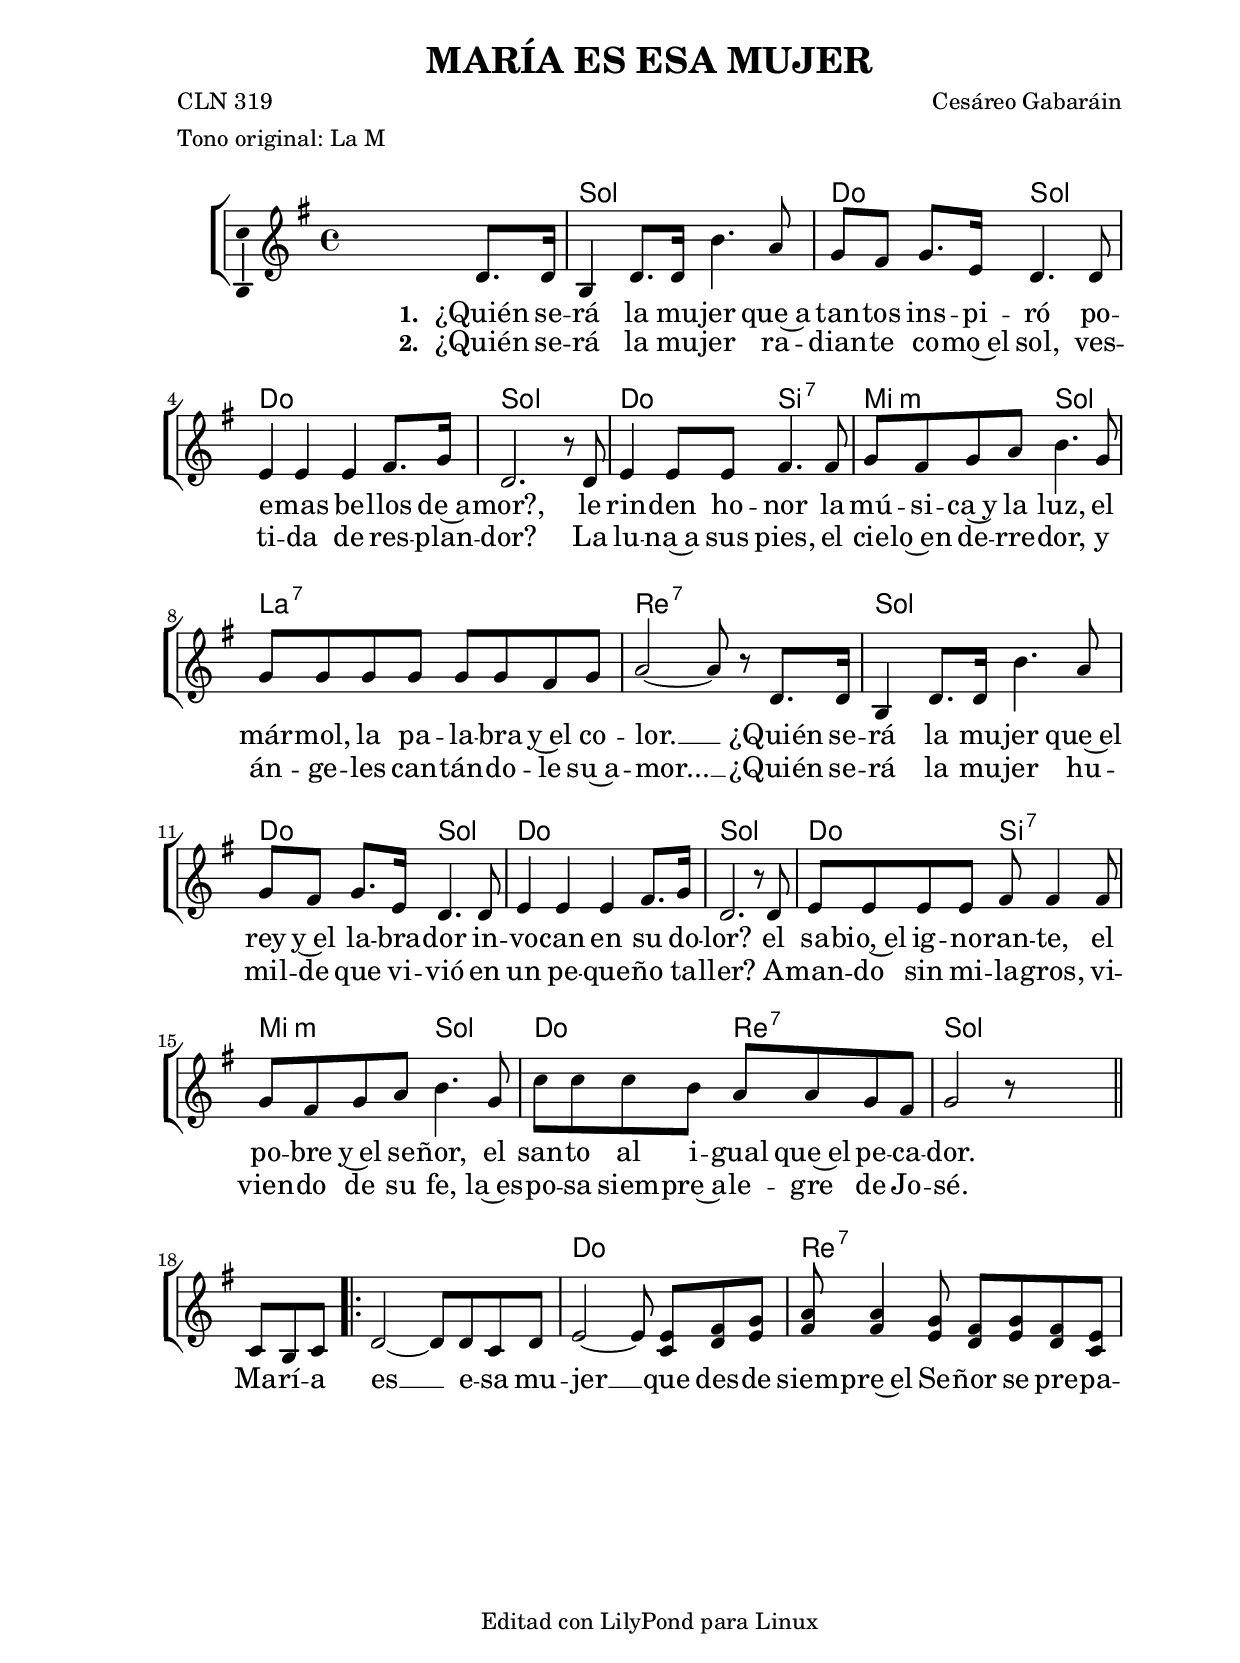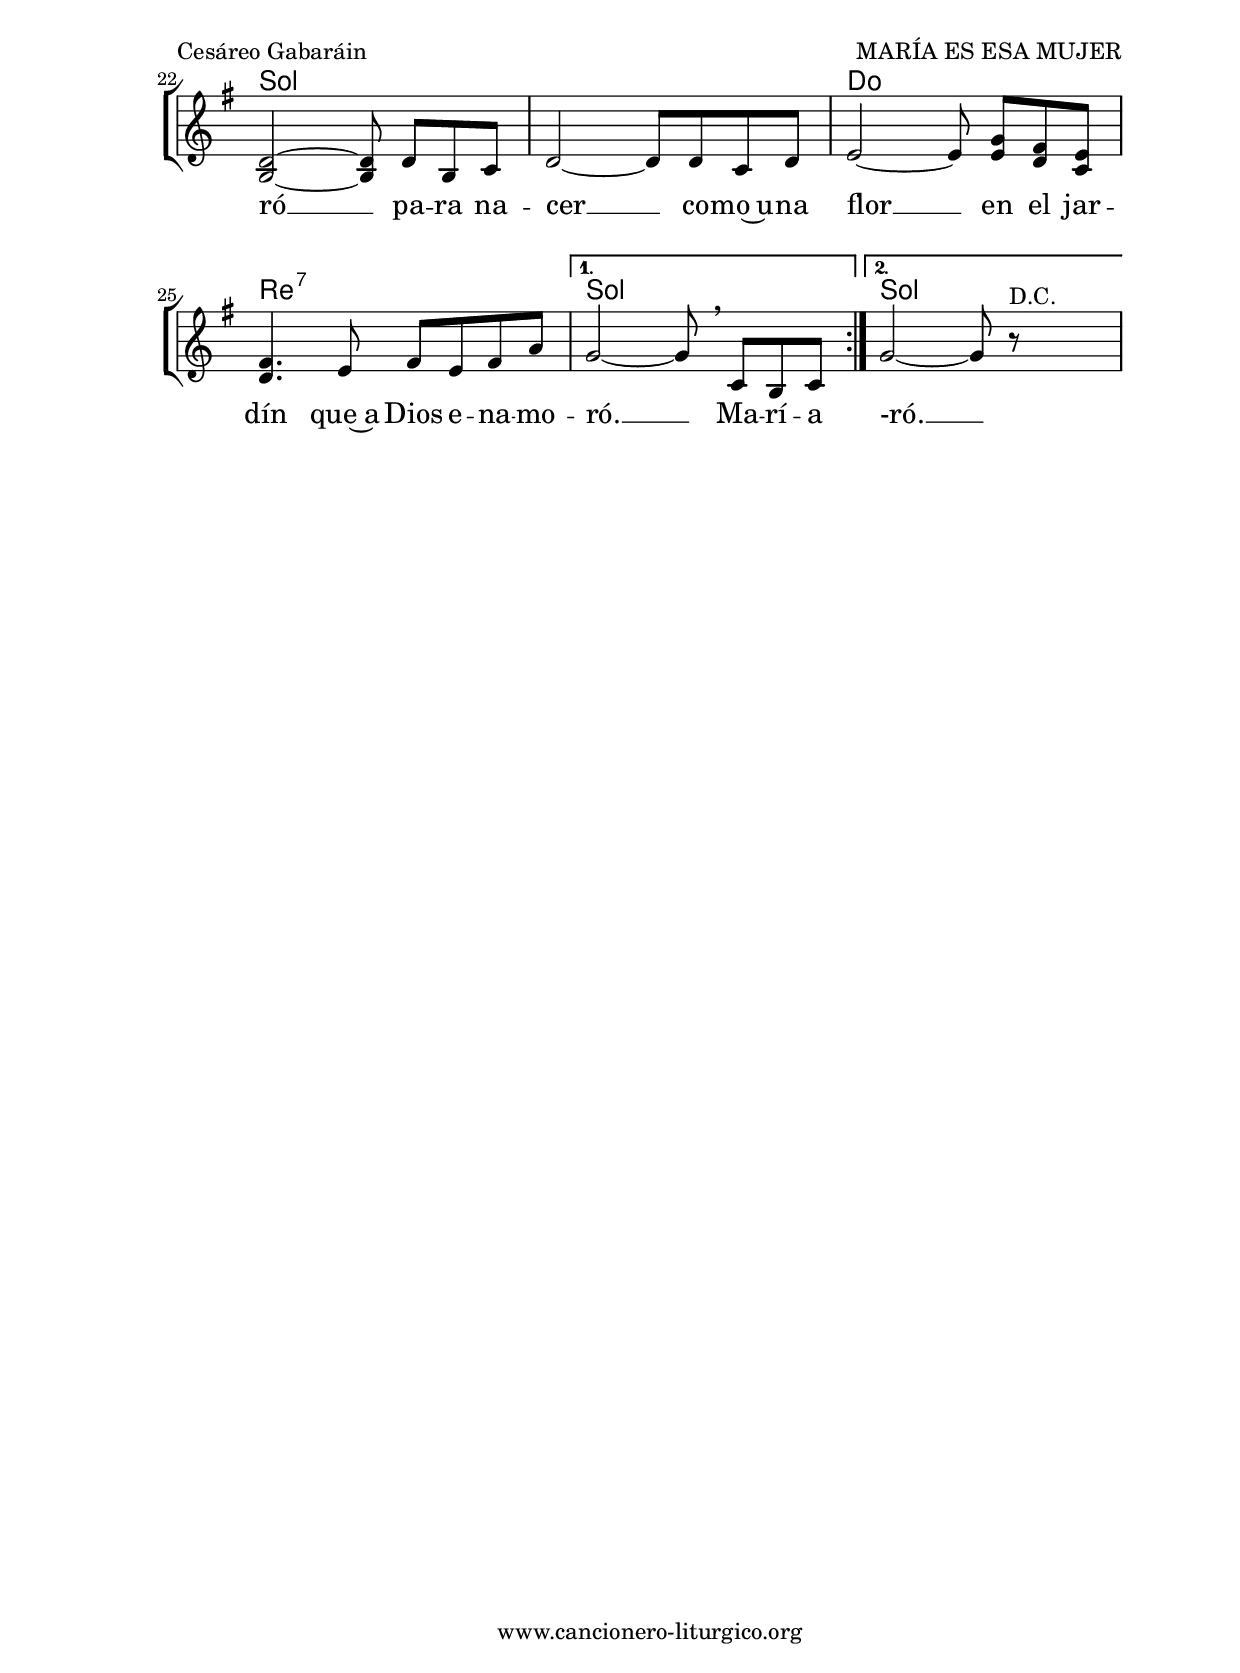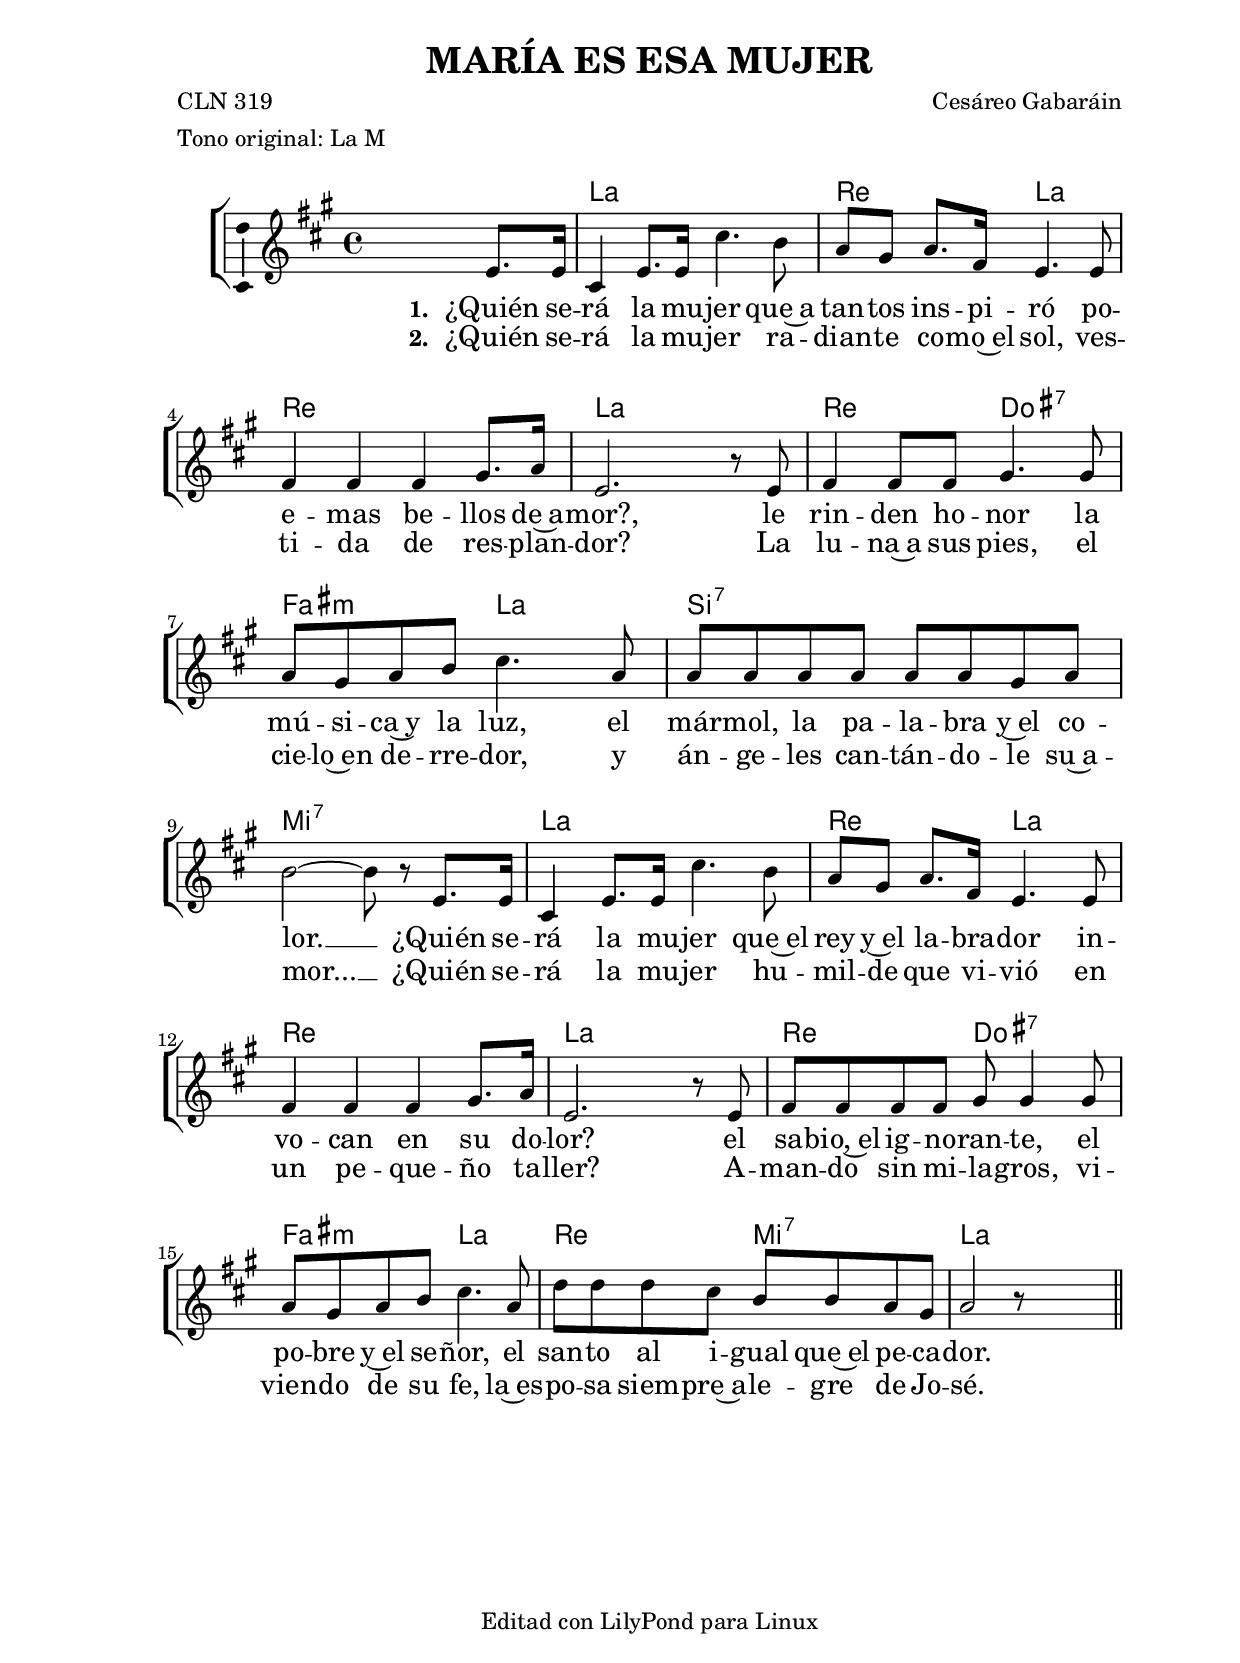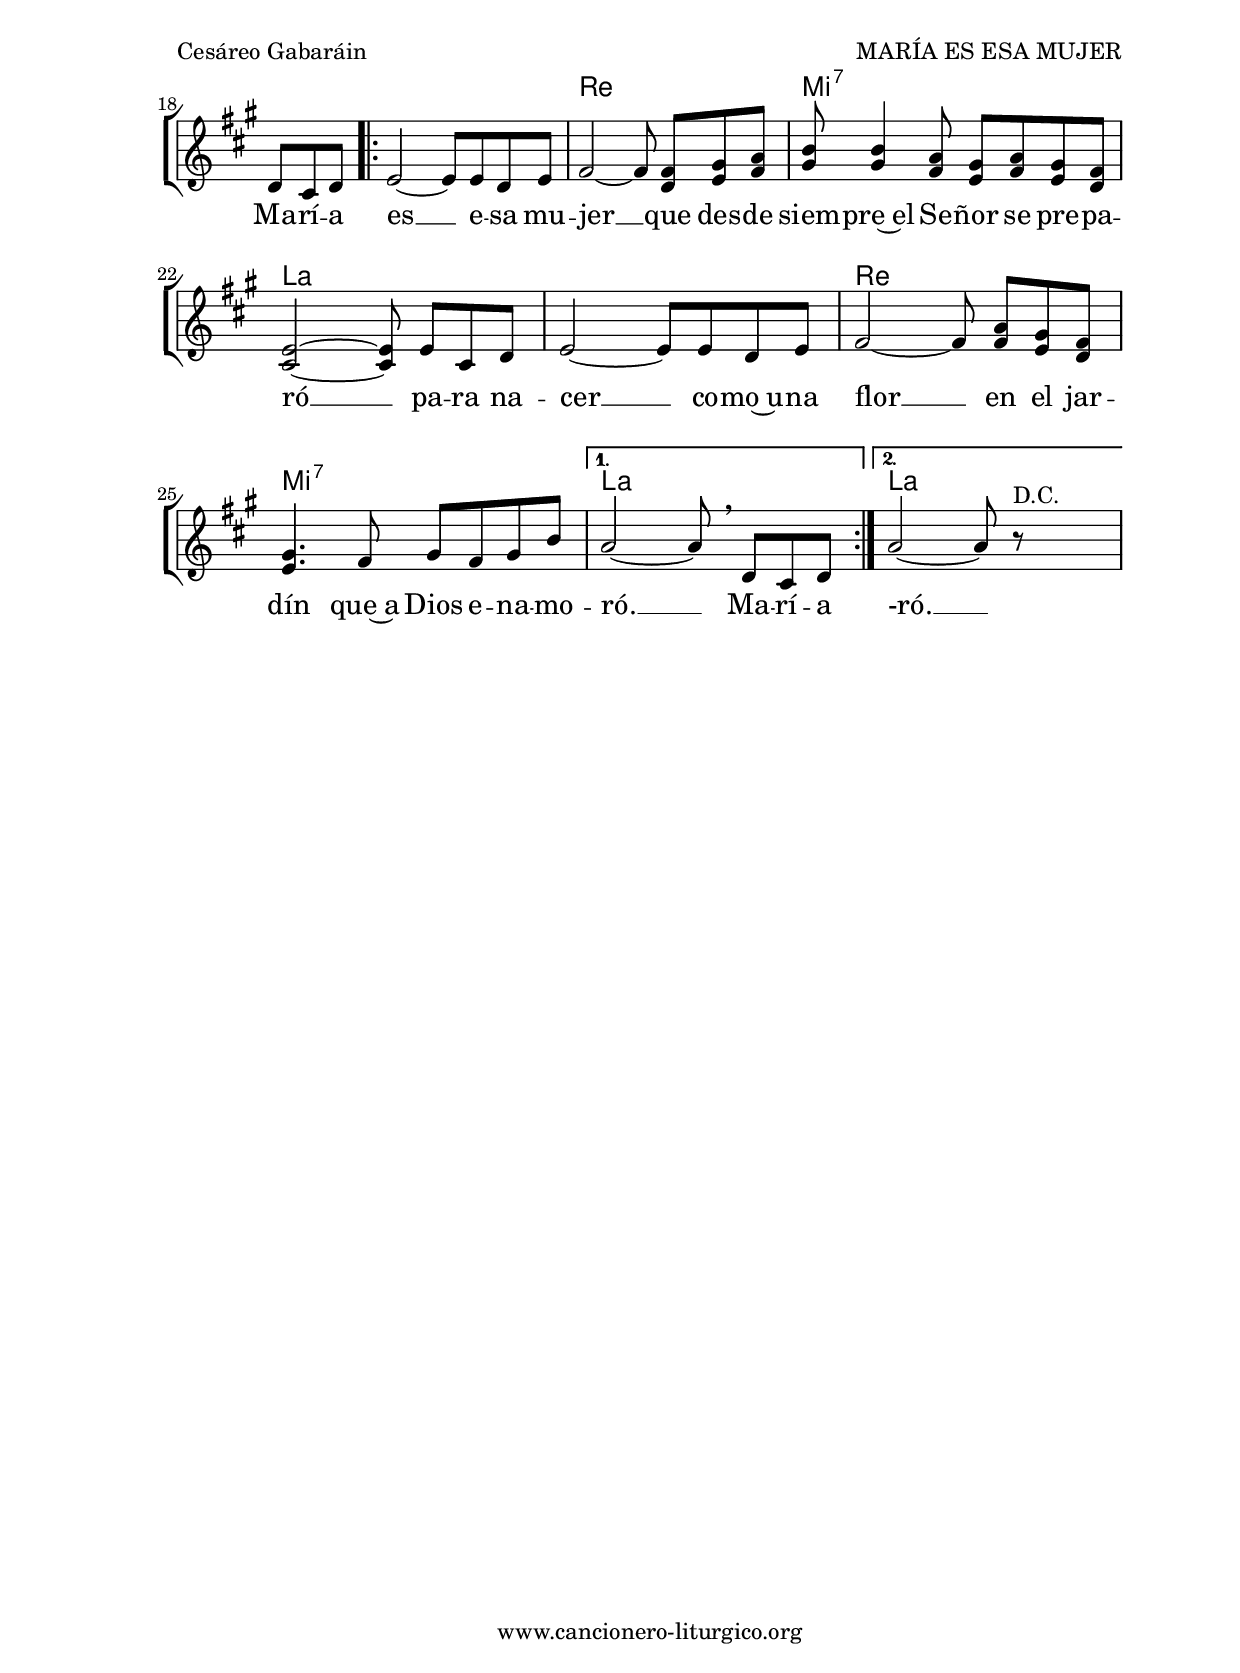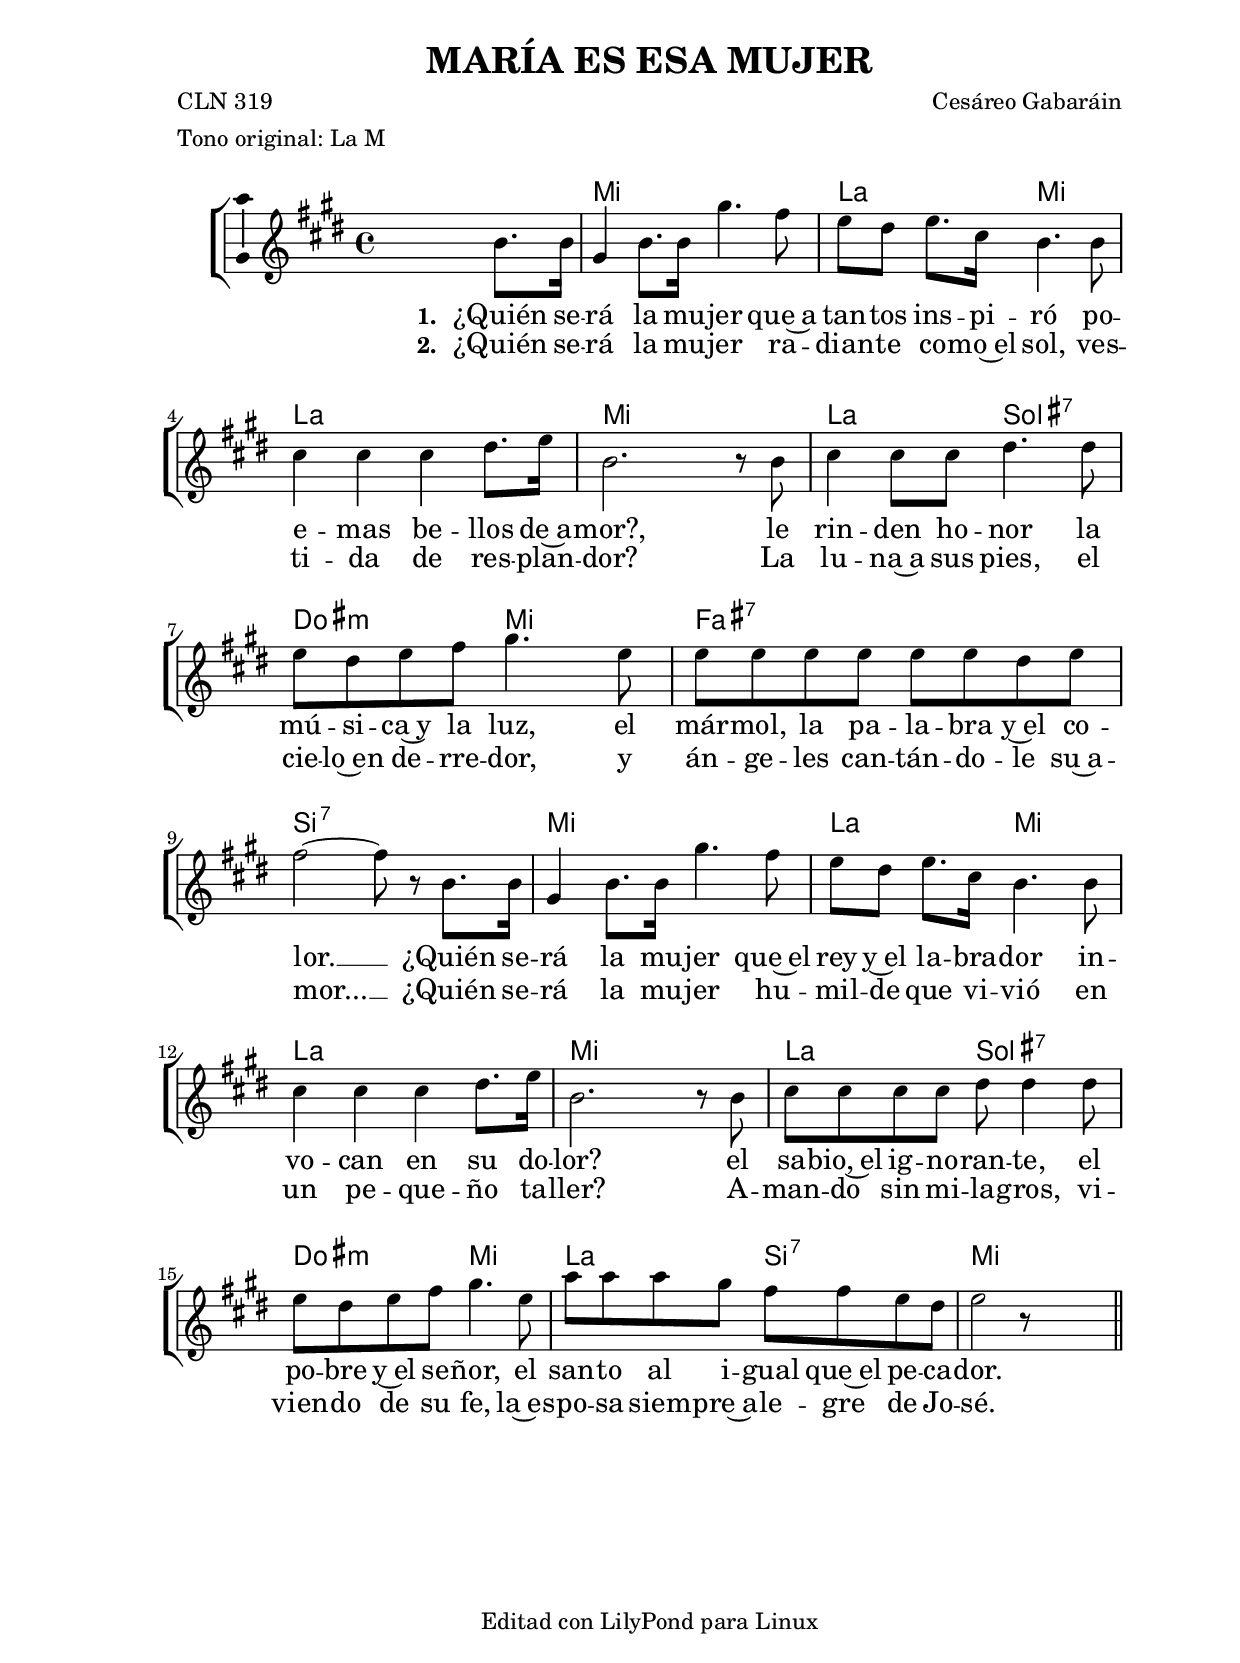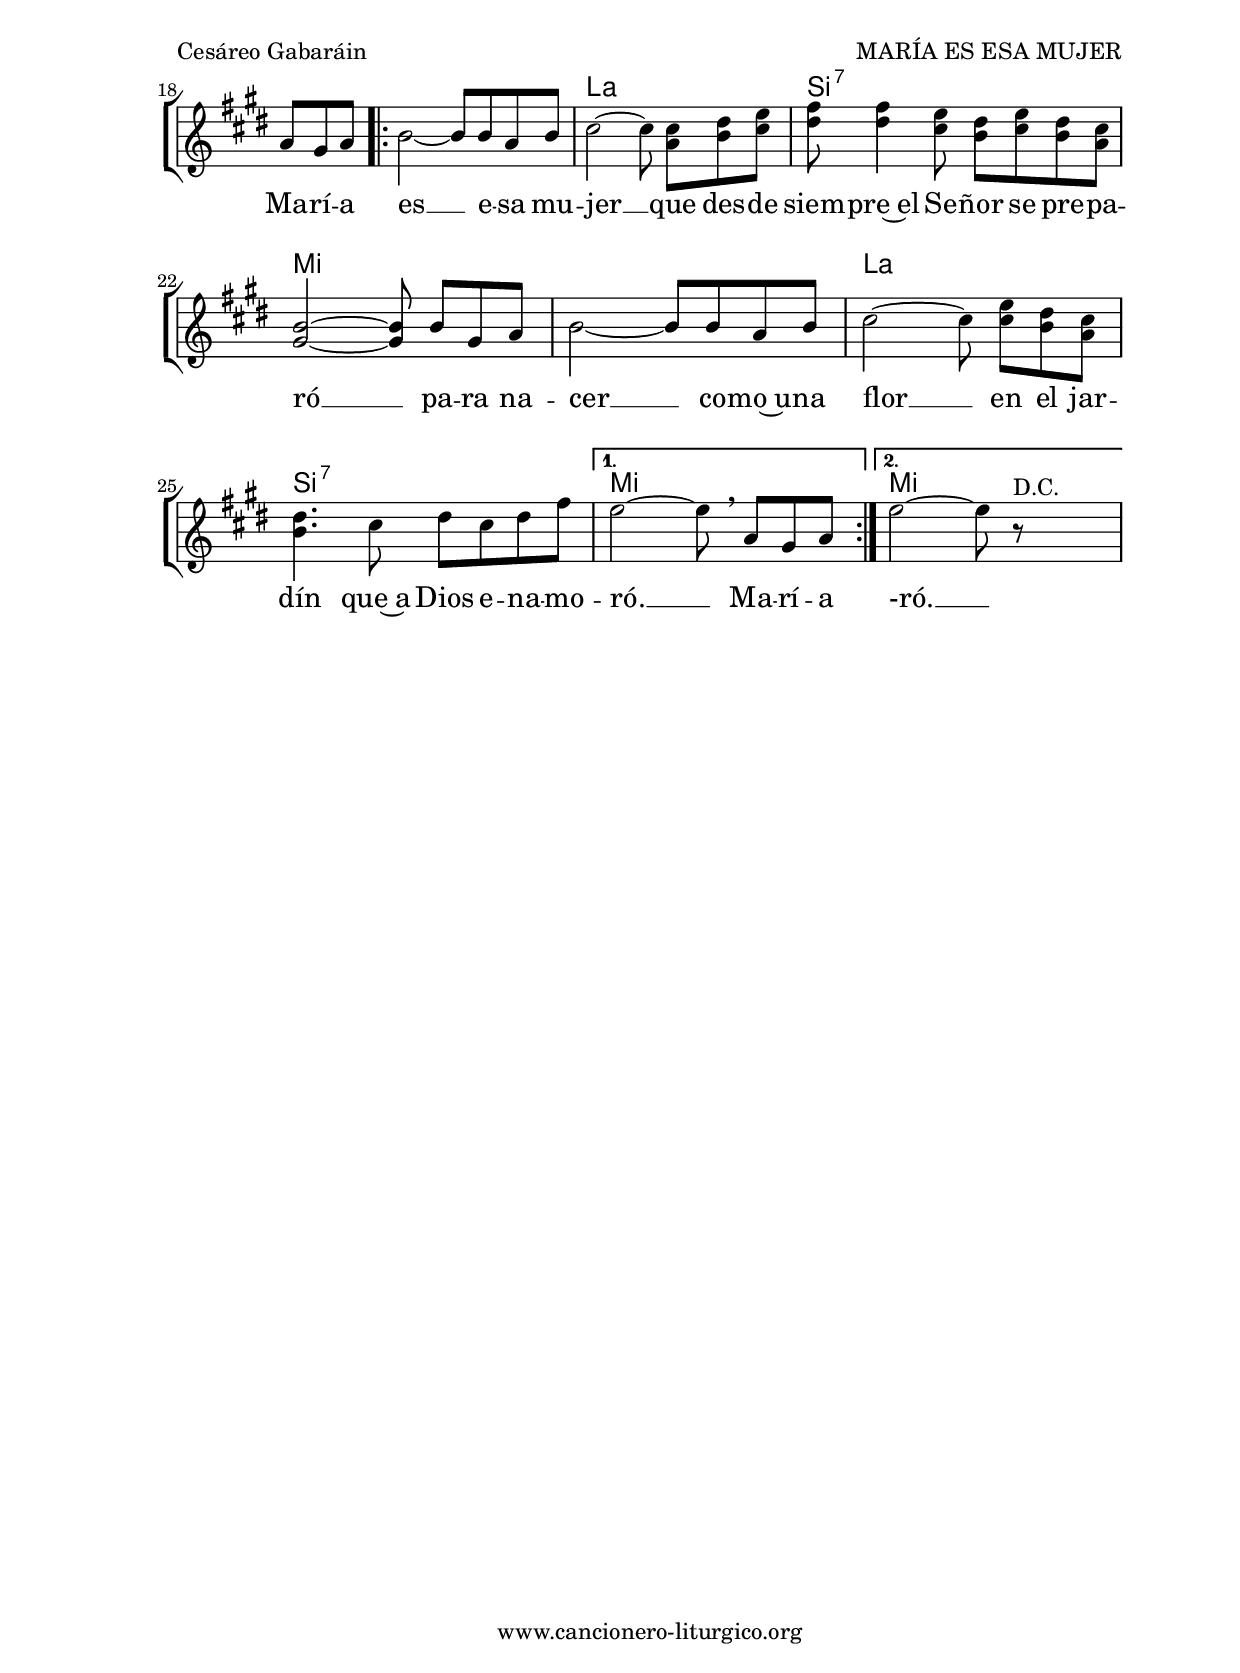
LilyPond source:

%
%para convertir .midi en .wav:
%timidity filename.midi -Ow -o finename.wav
%
%
%Para convertir de .wav a .mp3:
%lame -h -m j filename.wav
%
%
%para escuchar el midi:
%timidity nombrefichero.midi
%


%versión de lilypond para la que se ha escrito esta partitura:
\version "2.16.0"

	%Tamaño papel
	#(set-default-paper-size "a4")
	%Tamaño partitura
	#(set-global-staff-size 20)
	%No responde al pulsar sobre una nota
	#(ly:set-option 'point-and-click #f)

%parámetros del encabezamiento:
\header {
	title = "MARÍA ES ESA MUJER"
	subtitle = ""
	composer = "Cesáreo Gabaráin"
	poet = "CLN 319"
	meter = "Tono original: La M"
	arranger = ""
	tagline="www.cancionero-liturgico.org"
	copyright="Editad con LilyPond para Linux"
	}

%parámetros asociados al papel:
\paper  {
	oddHeaderMarkup = \markup {\fill-line { \on-the-fly #not-first-page \fromproperty #'header:title \on-the-fly #not-first-page \fromproperty #'header:composer }}
	evenHeaderMarkup = \markup {\fill-line { \fromproperty #'header:composer \fromproperty #'header:title }}
	#(set-paper-size "a4")
	print-page-number = ##f
	first-page-number = 1
	print-first-page-number = ##f
%	head-separation = 3.0 \cm
	top-margin = 2.0 \cm
	bottom-margin = 0.5\cm
%%%	bottom-margin = -0.0\cm
	left-margin = 3.0 \cm
	line-width = 16.0 \cm 
	indent = 8\mm
	interscoreline = 2.\mm
	between-system-space = 15\mm
%	para que las partituras no llenen la hoja:
	ragged-bottom = ##t
%	idem para la última hoja:
	ragged-last-bottom = ##f
%	para que las partituras llenen el ancho del papel:
	ragged-last = ##f
	after-title-space = 2.5 \cm
%page-count=1
%system-count=8

	%Flexible Vertical Spacing
%	markup-markup-spacing =
%	#'((basic-distance . 15) (minimum-distance . 15) (padding . 3))
	markup-system-spacing =
	#'((basic-distance . 15) (minimum-distance . 15) (padding . 3))
	system-system-spacing =
	#'((basic-distance . 15) (minimum-distance . 15) (padding . 3))
	score-system-spacing =
	#'((basic-distance . 15) (minimum-distance . 15) (padding . 5))
%	top-system-spacing = % header
%	#'((basic-distance . 8) (minimum-distance . 0) (padding . 0))
%	top-markup-spacing =
%	#'((basic-distance . 20) (minimum-distance . 20) (padding . 0))
	last-bottom-spacing = % footer
	#'((basic-distance . 5) (minimum-distance . 5) (padding . 0))
%	score-markup-spacing =
%	#'((basic-distance . 16) (minimum-distance . 13) (padding . 0))

	}


%parámetros que afectan a toda la partitura:
global =  {
	%clave de sol (G):
	\clef G
	%armadura:
	\transpose a g
	\key a \major
	\tempo 4=110
	\set Score.tempoHideNote = ##t
	}


acordes = {
	\italianChords
	\chordmode {
	\transpose a g
{

s1
a2 s d a d s a s d cis:7 fis:m a b:7 s e:7 s a s d a d s a s d cis:7 fis:m a d e:7 a s
s1

\repeat volta 2 {
a1 d e:7 a s d
e:7
}

\alternative {
{
a
}
{
a
}
}

}
	}
}

melodia =
	\transpose a g
{
\relative c'{
\time 4/4

s2 s4 e8. e16
cis4 e8. e16 cis'4. b8
a8 gis a8. fis16 e4. e8
fis4 fis fis gis8. a16
e2. r8 e8
fis4 fis8 fis gis4. gis8
a8 gis a b cis4. a8
a8 a a a a a gis a
b2~b8

r8 e,8. e16
cis4 e8. e16 cis'4. b8
a8 gis a8. fis16 e4. e8
fis4 fis fis gis8. a16
e2. r8 e8
fis8 fis fis fis gis8 gis4 gis8
a8 gis a b cis4. a8
d8 d d cis b b a gis
a2 r8 s8 s4

\bar "||"
\break

s2 s8 d,8 cis d

\repeat volta 2 {
e2~e8 e8 d e
fis2~fis8 \noBeam

<<
{
fis gis a
b8 b4 a8 gis a gis fis
e2~e8 \noBeam
}
{
d e fis
gis8 gis4 fis8 e fis e d
cis2~cis8 \noBeam
}
>>
e8 cis d
e2~e8 e d e
fis2~fis8 \noBeam

<<
{
a8 gis fis
gis4.
}
{
fis8 e d
e4.
}
>>
fis8 gis fis gis b
}

\alternative {
{
a2~a8 \noBeam \breathe d,8 cis d
}
{
a'2~a8 r8^"D.C." s4
}
}

%%%\bar "|."
}
}

texto = \lyricmode {
\set stanza =#"1. " ¿Quién se -- rá la mu -- jer que~a tan -- tos ins -- pi -- ró po -- e -- mas be -- llos de~a -- mor?,
le rin -- den ho -- nor la mú -- si -- ca~y la luz, el már -- mol, la pa -- la -- bra y~el co -- lor. __
¿Quién se -- rá la mu -- jer que~el rey y~el la -- bra -- dor in -- vo -- can en su do -- lor?
el sa -- bio,~el ig -- no -- ran -- te, el po -- bre y~el se -- ñor, el san -- to al i -- gual que~el pe -- ca -- dor.
Ma -- rí -- a es __ e -- sa mu -- jer __ que des -- de siem -- pre~el Se -- ñor se pre -- pa -- ró __
pa -- ra na -- cer __ co -- mo~u -- na flor __ en el jar -- dín que~a Dios e -- na -- mo -- ró. __
Ma -- rí -- a
-ró. __

}

textodos = \lyricmode {
\set stanza =#"2. " ¿Quién se -- rá la mu -- jer ra -- dian -- te co -- mo~el sol, ves -- ti -- da de res -- plan -- dor?
La lu -- na~a sus pies, el cie -- lo~en de -- rre -- dor, y án -- ge -- les can -- tán -- do -- le su~a -- mor... __
¿Quién se -- rá la mu -- jer hu -- mil -- de que vi -- vió en un pe -- que -- ño ta -- ller?
A -- man -- do sin mi -- la -- gros, vi -- vien -- do de su fe, la~es -- po -- sa siem -- pre~a -- le -- gre de Jo -- sé.

}


acordesStaff = \context ChordNames = acordesStaff <<
	\set chordChanges = ##t
	\acordes
	>>


vozStaff = \context Voice = vozStaff
\with {\consists "Ambitus_engraver"}
<<
%	\set Staff.instrumentName = ""
%	\set Staff.shortInstrumentName = ""
%	\set Staff.midiInstrument = #"cbrinet"
%	\set Staff.midiInstrument = #"cello"
%	\set Staff.midiInstrument = #"flute"
	\set Staff.midiInstrument = #"electric guitar (jazz)"
%	\set Staff.midiInstrument = #"english horn"
%	\set Staff.midiInstrument = #"violin"
%	\set Staff.midiInstrument = #"glockenspiel"
	\set Staff.midiMinimumVolume = #0.7
	\set Staff.midiMaximumVolume = #0.9
	\global
	\melodia
	>>

textoStaff = \context Lyrics = textoStaff <<
	\lyricsto vozStaff \texto
	>>

textodosStaff = \context Lyrics = textodosStaff <<
	\lyricsto vozStaff \textodos
	>>


\book {
	\score {
		\context ChoirStaff {
			\override StaffGroup.SystemStartBracket #'collapse-height = #1
			\override Score.SystemStartBar #'collapse-height = #1
			<<
			\acordesStaff
			\vozStaff
			\textoStaff
			\textodosStaff
			>>
			}
		\layout {
	    		\context {
				\Lyrics
				\override LyricText #'font-size = #2
				}
	   		 \context {
				\Score
				\override StaffSymbol #'staff-space = #(magstep +3)
				}
			}
		}
	\score {
		\unfoldRepeats
		\context ChoirStaff {
			<<
			\acordesStaff
			\vozStaff
			>>
			}
		\midi {
	  		\context {
	  			\Score
				tempoWholesPerMinute = #(ly:make-moment 70 4)
				}
			}
		}
	}



#(define output-suffix "C")
\book {
	\score {
		\context ChoirStaff {
			\override StaffGroup.SystemStartBracket #'collapse-height = #1
			\override Score.SystemStartBar #'collapse-height = #1
\transpose c d
			<<
			\acordesStaff
			\vozStaff
			\textoStaff
			\textodosStaff
			>>
			}
		\layout {
	    		\context {
				\Lyrics
				\override LyricText #'font-size = #2
				}
	   		 \context {
				\Score
				\override StaffSymbol #'staff-space = #(magstep +3)
				}
			}
		}
	}

#(define output-suffix "S")
\book {
	\score {
		\context ChoirStaff {
			\override StaffGroup.SystemStartBracket #'collapse-height = #1
			\override Score.SystemStartBar #'collapse-height = #1
\transpose c a
			<<
			\acordesStaff
			\vozStaff
			\textoStaff
			\textodosStaff
			>>
			}
		\layout {
	    		\context {
				\Lyrics
				\override LyricText #'font-size = #2
				}
	   		 \context {
				\Score
				\override StaffSymbol #'staff-space = #(magstep +3)
				}
			}
		}
	}


